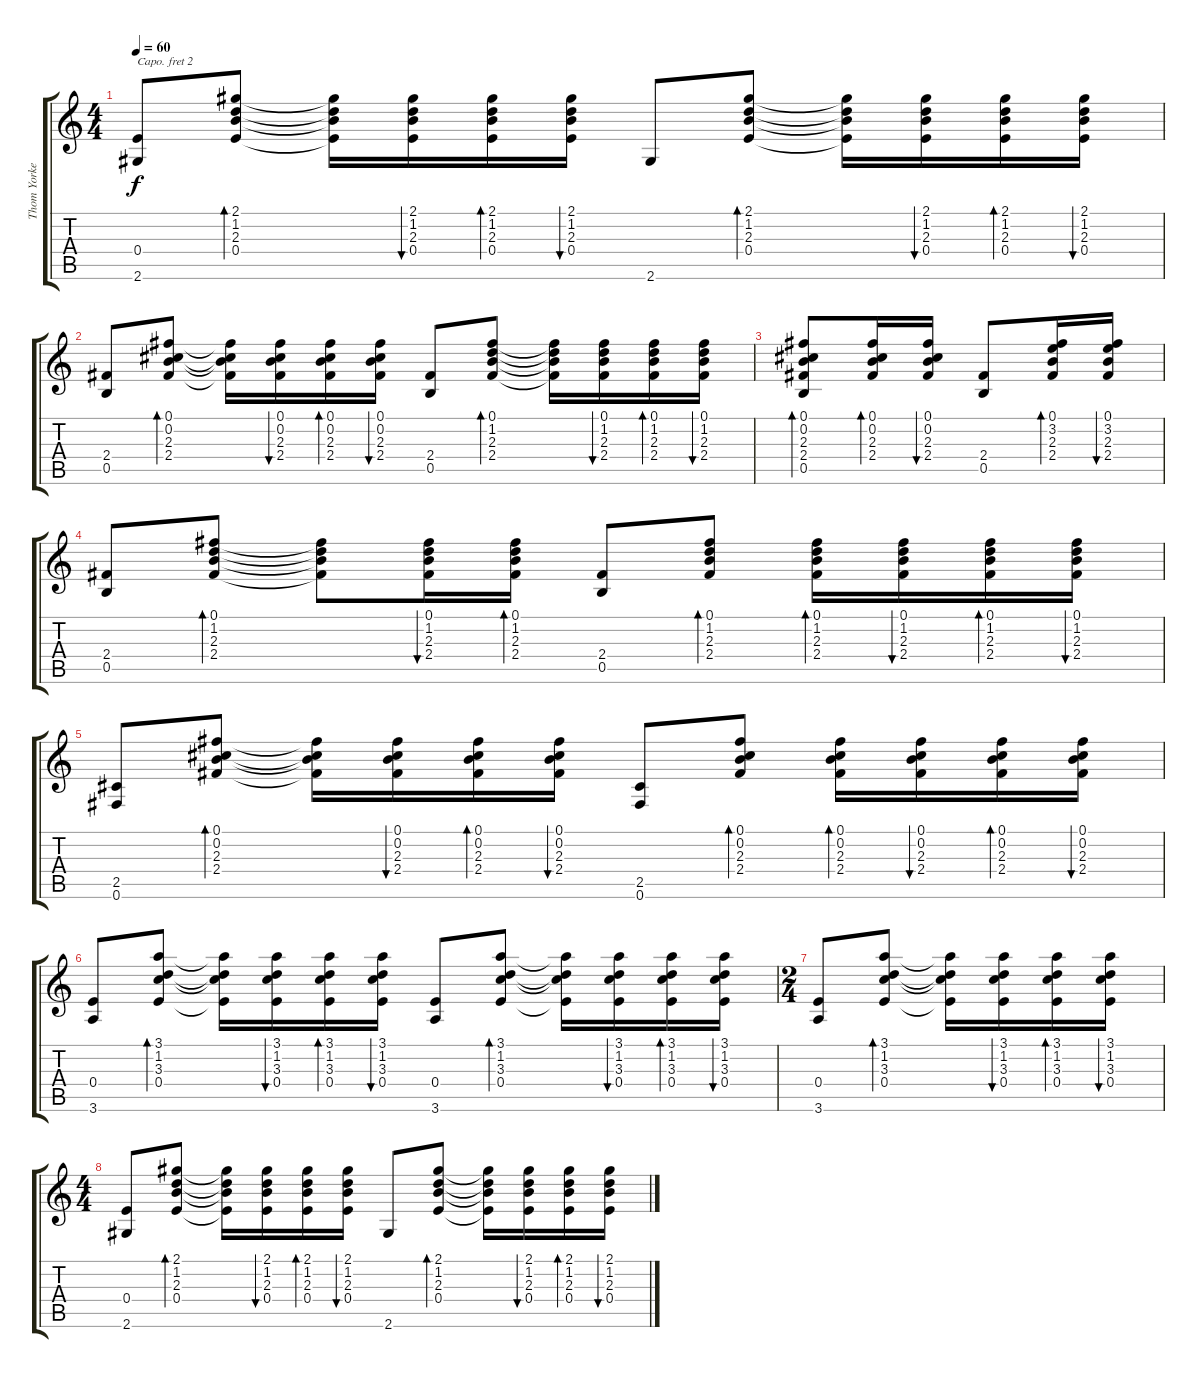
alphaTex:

\track ("Thom Yorke" "Thom Yorke") {instrument acousticguitarsteel}
\staff {score tabs}
\capo 2
\tuning (E4 B3 G3 D3 A2 E2) {hide}
\ts (4 4)
\tempo 60
\clef g2
\ks c
(0.4 2.6).8{dy f} (2.1 1.2 2.3 0.4).8{bd 60} (2.1{t} 1.2{t} 2.3{t} 0.4{t}).16 (2.1 1.2 2.3 0.4).16{bu 60} (2.1 1.2 2.3 0.4).16{bd 60} (2.1 1.2 2.3 0.4).16{bu 60} 2.6.8 (2.1 1.2 2.3 0.4).8{bd 60} (2.1{t} 1.2{t} 2.3{t} 0.4{t}).16 (2.1 1.2 2.3 0.4).16{bu 60} (2.1 1.2 2.3 0.4).16{bd 60} (2.1 1.2 2.3 0.4).16{bu 60} |
(2.4 0.5).8 (0.1 0.2 2.3 2.4).8{bd 60} (0.1{t} 0.2{t} 2.3{t} 2.4{t}).16 (0.1 0.2 2.3 2.4).16{bu 60} (0.1 0.2 2.3 2.4).16{bd 60} (0.1 0.2 2.3 2.4).16{bu 60} (2.4 0.5).8 (0.1 1.2 2.3 2.4).8{bd 60} (0.1{t} 1.2{t} 2.3{t} 2.4{t}).16 (0.1 1.2 2.3 2.4).16{bu 60} (0.1 1.2 2.3 2.4).16{bd 60} (0.1 1.2 2.3 2.4).16{bu 60} |
(0.1 0.2 2.3 2.4 0.5).8{bd 60} (0.1 0.2 2.3 2.4).16{bd 60} (0.1 0.2 2.3 2.4).16{bu 60} (2.4 0.5).8 (0.1 3.2 2.3 2.4).16{bd 60} (0.1 3.2 2.3 2.4).16{bu 60} |
(2.4 0.5).8 (0.1 1.2 2.3 2.4).8{bd 60} (0.1{t} 1.2{t} 2.3{t} 2.4{t}).8 (0.1 1.2 2.3 2.4).16{bu 60} (0.1 1.2 2.3 2.4).16{bd 60} (2.4 0.5).8 (0.1 1.2 2.3 2.4).8{bd 60} (0.1 1.2 2.3 2.4).16{bd 60} (0.1 1.2 2.3 2.4).16{bu 60} (0.1 1.2 2.3 2.4).16{bd 60} (0.1 1.2 2.3 2.4).16{bu 60} |
(2.5 0.6).8 (0.1 0.2 2.3 2.4).8{bd 60} (0.1{t} 0.2{t} 2.3{t} 2.4{t}).16 (0.1 0.2 2.3 2.4).16{bu 60} (0.1 0.2 2.3 2.4).16{bd 60} (0.1 0.2 2.3 2.4).16{bu 60} (2.5 0.6).8 (0.1 0.2 2.3 2.4).8{bd 60} (0.1 0.2 2.3 2.4).16{bd 60} (0.1 0.2 2.3 2.4).16{bu 60} (0.1 0.2 2.3 2.4).16{bd 60} (0.1 0.2 2.3 2.4).16{bu 60} |
(0.4 3.6).8 (3.1 1.2 3.3 0.4).8{bd 60} (3.1{t} 1.2{t} 3.3{t} 0.4{t}).16 (3.1 1.2 3.3 0.4).16{bu 60} (3.1 1.2 3.3 0.4).16{bd 60} (3.1 1.2 3.3 0.4).16{bu 60} (0.4 3.6).8 (3.1 1.2 3.3 0.4).8{bd 60} (3.1{t} 1.2{t} 3.3{t} 0.4{t}).16 (3.1 1.2 3.3 0.4).16{bu 60} (3.1 1.2 3.3 0.4).16{bd 60} (3.1 1.2 3.3 0.4).16{bu 60} |
\ts (2 4)
(0.4 3.6).8 (3.1 1.2 3.3 0.4).8{bd 60} (3.1{t} 1.2{t} 3.3{t} 0.4{t}).16 (3.1 1.2 3.3 0.4).16{bu 60} (3.1 1.2 3.3 0.4).16{bd 60} (3.1 1.2 3.3 0.4).16{bu 60} |
\ts (4 4)
(0.4 2.6).8 (2.1 1.2 2.3 0.4).8{bd 60} (2.1{t} 1.2{t} 2.3{t} 0.4{t}).16 (2.1 1.2 2.3 0.4).16{bu 60} (2.1 1.2 2.3 0.4).16{bd 60} (2.1 1.2 2.3 0.4).16{bu 60} 2.6.8 (2.1 1.2 2.3 0.4).8{bd 60} (2.1{t} 1.2{t} 2.3{t} 0.4{t}).16 (2.1 1.2 2.3 0.4).16{bu 60} (2.1 1.2 2.3 0.4).16{bd 60} (2.1 1.2 2.3 0.4).16{bu 60}
